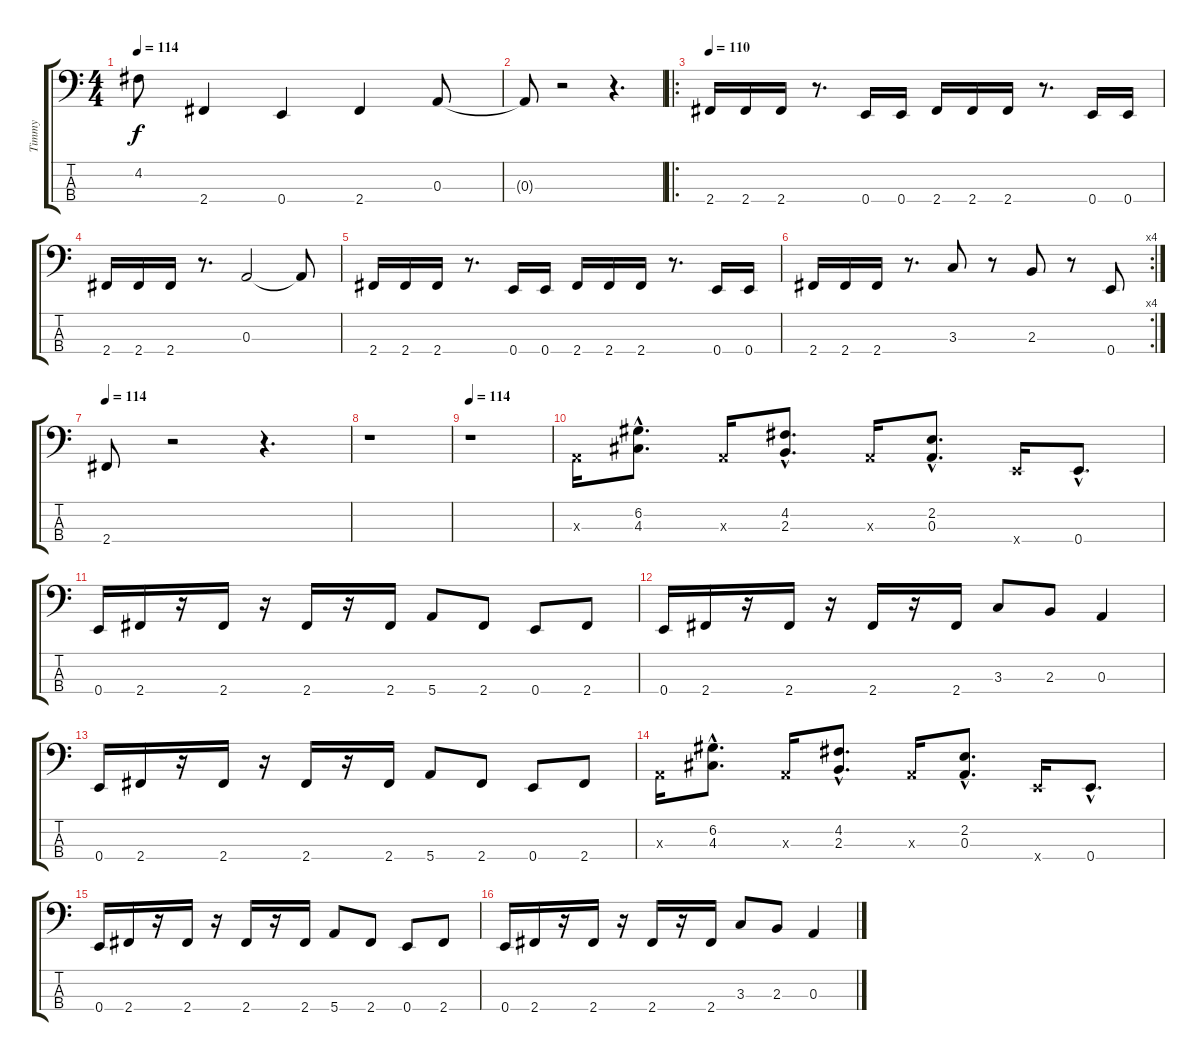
\track ("Timmy" "Timmy") {instrument slapbass1}
\staff {score tabs}
\tuning (G2 D2 A1 E1) {hide}
\ts (4 4)
\tempo 114
\clef f4
\ks c
4.2.8{dy f} 2.4.4 0.4.4 2.4.4 0.3.8 |
0.3{t}.8 r.2 r.4{d} |
\ro
\tempo 110
2.4.16 2.4.16 2.4.16 r.8{d} 0.4.16 0.4.16 2.4.16 2.4.16 2.4.16 r.8{d} 0.4.16 0.4.16 |
2.4.16 2.4.16 2.4.16 r.8{d} 0.3.2 0.3{t}.8 |
2.4.16 2.4.16 2.4.16 r.8{d} 0.4.16 0.4.16 2.4.16 2.4.16 2.4.16 r.8{d} 0.4.16 0.4.16 |
\rc 4
2.4.16 2.4.16 2.4.16 r.8{d} 3.3.8 r.8 2.3.8 r.8 0.4.8 |
\tempo 114
2.4.8 r.2 r.4{d} |
r.1 |
\tempo 114
r.1 |
0.3{x}.16 (6.2{hac} 4.3{hac}).8{d} 0.3{x}.16 (4.2{hac} 2.3{hac}).8{d} 0.3{x}.16 (2.2{hac} 0.3{hac}).8{d} 0.4{x}.16 0.4{hac}.8{d} |
0.4.16 2.4.16 r.16 2.4.16 r.16 2.4.16 r.16 2.4.16 5.4.8 2.4.8 0.4.8 2.4.8 |
0.4.16 2.4.16 r.16 2.4.16 r.16 2.4.16 r.16 2.4.16 3.3.8 2.3.8 0.3.4 |
0.4.16 2.4.16 r.16 2.4.16 r.16 2.4.16 r.16 2.4.16 5.4.8 2.4.8 0.4.8 2.4.8 |
0.3{x}.16 (6.2{hac} 4.3{hac}).8{d} 0.3{x}.16 (4.2{hac} 2.3{hac}).8{d} 0.3{x}.16 (2.2{hac} 0.3{hac}).8{d} 0.4{x}.16 0.4{hac}.8{d} |
0.4.16 2.4.16 r.16 2.4.16 r.16 2.4.16 r.16 2.4.16 5.4.8 2.4.8 0.4.8 2.4.8 |
0.4.16 2.4.16 r.16 2.4.16 r.16 2.4.16 r.16 2.4.16 3.3.8 2.3.8 0.3.4
